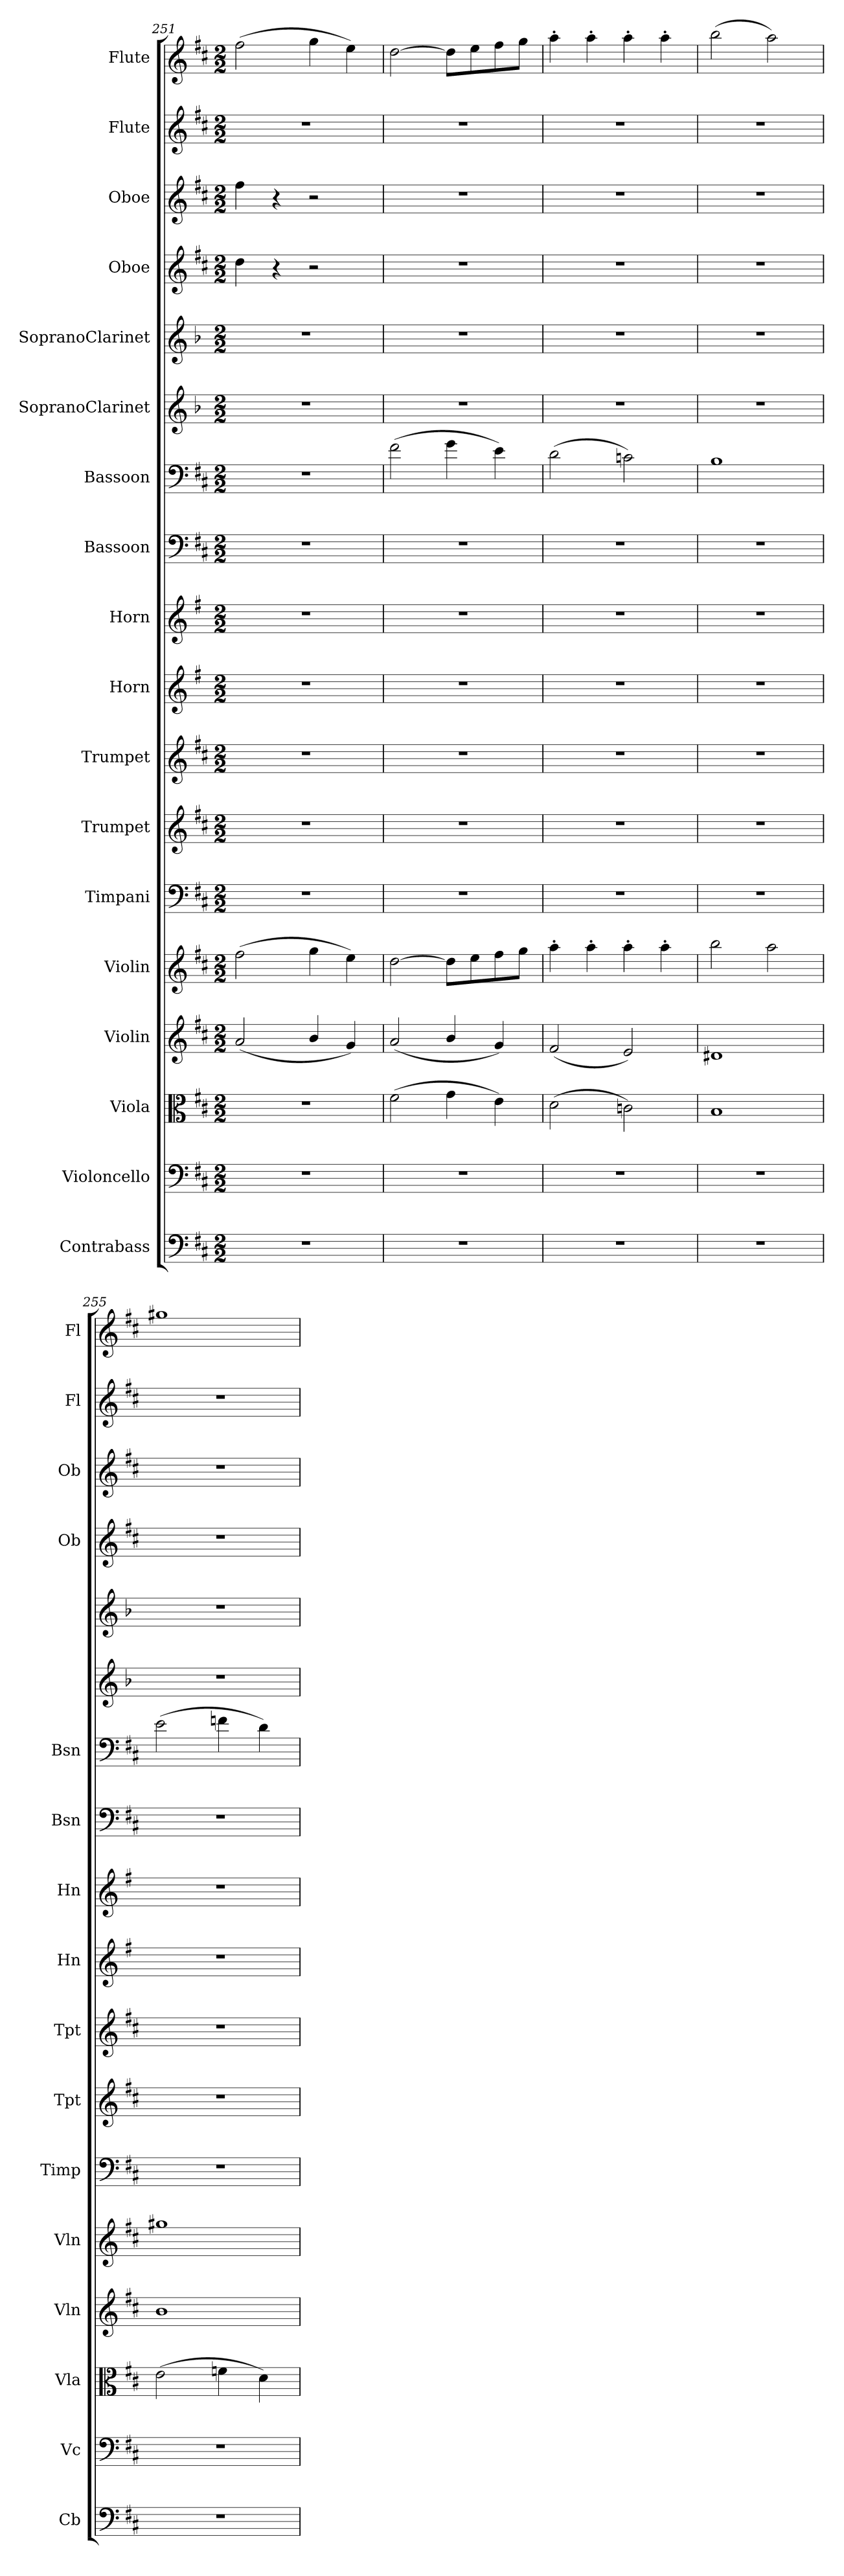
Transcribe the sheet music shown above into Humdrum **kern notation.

**kern	**kern	**kern	**kern	**kern	**kern	**kern	**kern	**kern	**kern	**kern	**kern	**kern	**kern	**kern	**kern	**kern	**kern
*part18	*part17	*part16	*part15	*part14	*part13	*part12	*part11	*part10	*part9	*part8	*part7	*part6	*part5	*part4	*part3	*part2	*part1
*staff18	*staff17	*staff16	*staff15	*staff14	*staff13	*staff12	*staff11	*staff10	*staff9	*staff8	*staff7	*staff6	*staff5	*staff4	*staff3	*staff2	*staff1
*I"Contrabass	*I"Violoncello	*I"Viola	*I"Violin	*I"Violin	*I"Timpani	*I"Trumpet	*I"Trumpet	*I"Horn	*I"Horn	*I"Bassoon	*I"Bassoon	*I"SopranoClarinet	*I"SopranoClarinet	*I"Oboe	*I"Oboe	*I"Flute	*I"Flute
*I'Cb	*I'Vc	*I'Vla	*I'Vln	*I'Vln	*I'Timp	*I'Tpt	*I'Tpt	*I'Hn	*I'Hn	*I'Bsn	*I'Bsn	*	*	*I'Ob	*I'Ob	*I'Fl	*I'Fl
*clefF4	*clefF4	*clefC3	*clefG2	*clefG2	*clefF4	*clefG2	*clefG2	*clefG2	*clefG2	*clefF4	*clefF4	*clefG2	*clefG2	*clefG2	*clefG2	*clefG2	*clefG2
*ITrd7c12	*	*	*	*	*	*ITrd1c2	*ITrd1c2	*ITrd4c7	*ITrd4c7	*	*	*	*	*	*	*	*
*k[f#c#]	*k[f#c#]	*k[f#c#]	*k[f#c#]	*k[f#c#]	*k[f#c#]	*k[]	*k[]	*k[]	*k[]	*k[f#c#]	*k[f#c#]	*k[b-]	*k[b-]	*k[f#c#]	*k[f#c#]	*k[f#c#]	*k[f#c#]
*D:	*D:	*D:	*D:	*D:	*D:	*	*	*	*	*D:	*D:	*	*	*D:	*D:	*D:	*D:
*M2/2	*M2/2	*M2/2	*M2/2	*M2/2	*M2/2	*M2/2	*M2/2	*M2/2	*M2/2	*M2/2	*M2/2	*M2/2	*M2/2	*M2/2	*M2/2	*M2/2	*M2/2
=251	=251	=251	=251	=251	=251	=251	=251	=251	=251	=251	=251	=251	=251	=251	=251	=251	=251
1r	1r	1r	(<2a/	(>2ff#\	1r	1r	1r	1r	1r	1r	1r	1r	1r	4dd\	4ff#\	1r	(>2ff#\
.	.	.	.	.	.	.	.	.	.	.	.	.	.	4r	4r	.	.
.	.	.	4b/	4gg\	.	.	.	.	.	.	.	.	.	2r	2r	.	4gg\
.	.	.	4g/)	4ee\)	.	.	.	.	.	.	.	.	.	.	.	.	4ee\)
=252	=252	=252	=252	=252	=252	=252	=252	=252	=252	=252	=252	=252	=252	=252	=252	=252	=252
1r	1r	(>2f#\	(<2a/	[2dd\	1r	1r	1r	1r	1r	1r	(>2f#\	1r	1r	1r	1r	1r	[2dd\
.	.	4g\	4b/	8dd\L]	.	.	.	.	.	.	4g\	.	.	.	.	.	8dd\L]
.	.	.	.	8ee\	.	.	.	.	.	.	.	.	.	.	.	.	8ee\
.	.	4e\)	4g/)	8ff#\	.	.	.	.	.	.	4e\)	.	.	.	.	.	8ff#\
.	.	.	.	8gg\J	.	.	.	.	.	.	.	.	.	.	.	.	8gg\J
=253	=253	=253	=253	=253	=253	=253	=253	=253	=253	=253	=253	=253	=253	=253	=253	=253	=253
1r	1r	(>2d\	(<2f#/	4aa'\	1r	1r	1r	1r	1r	1r	(>2d\	1r	1r	1r	1r	1r	4aa'\
.	.	.	.	4aa'\	.	.	.	.	.	.	.	.	.	.	.	.	4aa'\
.	.	2cn\)	2e/)	4aa'\	.	.	.	.	.	.	2cn\)	.	.	.	.	.	4aa'\
.	.	.	.	4aa'\	.	.	.	.	.	.	.	.	.	.	.	.	4aa'\
=254	=254	=254	=254	=254	=254	=254	=254	=254	=254	=254	=254	=254	=254	=254	=254	=254	=254
1r	1r	1B	1d#X	2bb\	1r	1r	1r	1r	1r	1r	1B	1r	1r	1r	1r	1r	(>2bb\
.	.	.	.	2aa\	.	.	.	.	.	.	.	.	.	.	.	.	2aa\)
=255	=255	=255	=255	=255	=255	=255	=255	=255	=255	=255	=255	=255	=255	=255	=255	=255	=255
1r	1r	(>2e\	1b	1gg#X	1r	1r	1r	1r	1r	1r	(>2e\	1r	1r	1r	1r	1r	1gg#X
.	.	4fn\	.	.	.	.	.	.	.	.	4fn\	.	.	.	.	.	.
.	.	4d\)	.	.	.	.	.	.	.	.	4d\)	.	.	.	.	.	.
=	=	=	=	=	=	=	=	=	=	=	=	=	=	=	=	=	=
*-	*-	*-	*-	*-	*-	*-	*-	*-	*-	*-	*-	*-	*-	*-	*-	*-	*-
